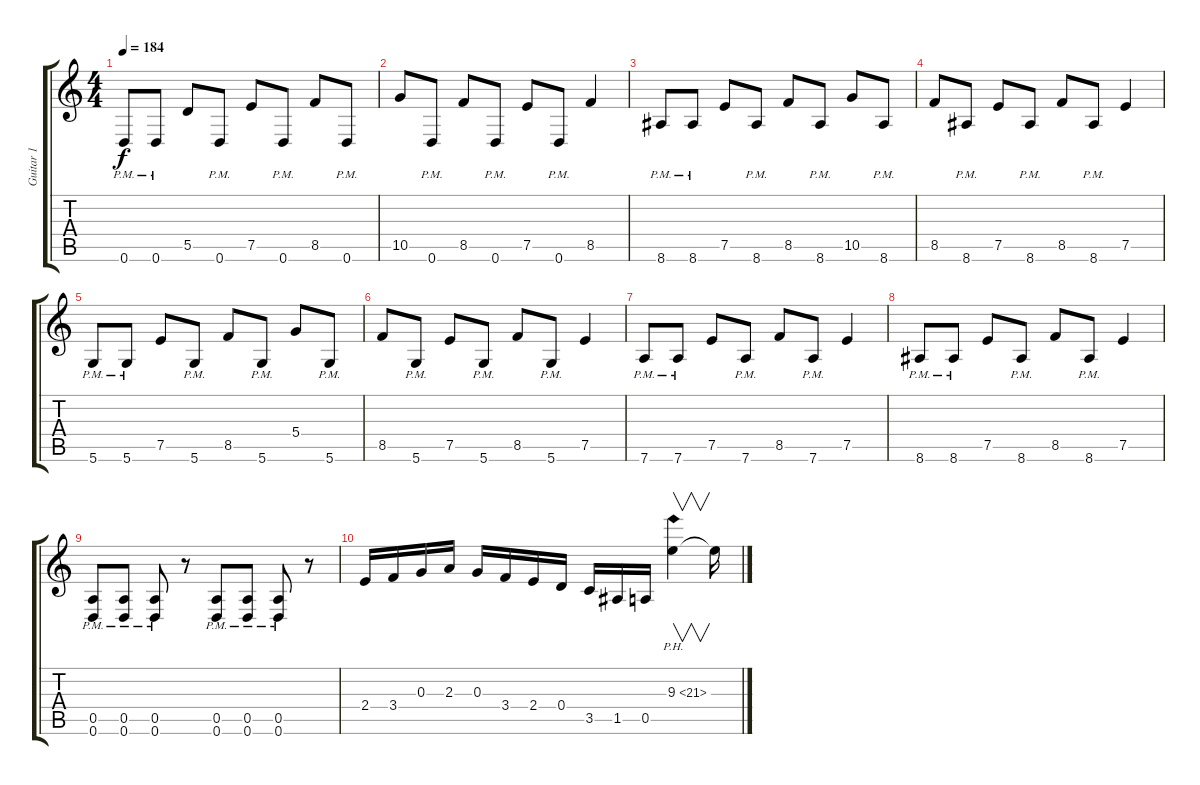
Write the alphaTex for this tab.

\track ("Guitar 1" "Guitar 1") {instrument overdrivenguitar}
\staff {score tabs}
\tuning (E4 B3 G3 D3 A2 D2) {hide}
\ts (4 4)
\tempo 184
\clef g2
\ks c
0.6{pm}.8{dy f} 0.6{pm}.8 5.5.8 0.6{pm}.8 7.5.8 0.6{pm}.8 8.5.8 0.6{pm}.8 |
10.5.8 0.6{pm}.8 8.5.8 0.6{pm}.8 7.5.8 0.6{pm}.8 8.5.4 |
8.6{pm}.8 8.6{pm}.8 7.5.8 8.6{pm}.8 8.5.8 8.6{pm}.8 10.5.8 8.6{pm}.8 |
8.5.8 8.6{pm}.8 7.5.8 8.6{pm}.8 8.5.8 8.6{pm}.8 7.5.4 |
5.6{pm}.8 5.6{pm}.8 7.5.8 5.6{pm}.8 8.5.8 5.6{pm}.8 5.4.8 5.6{pm}.8 |
8.5.8 5.6{pm}.8 7.5.8 5.6{pm}.8 8.5.8 5.6{pm}.8 7.5.4 |
7.6{pm}.8 7.6{pm}.8 7.5.8 7.6{pm}.8 8.5.8 7.6{pm}.8 7.5.4 |
8.6{pm}.8 8.6{pm}.8 7.5.8 8.6{pm}.8 8.5.8 8.6{pm}.8 7.5.4 |
(0.5{pm} 0.6{pm}).8 (0.5{pm} 0.6{pm}).8 (0.5{pm} 0.6{pm}).8 r.8 (0.5{pm} 0.6{pm}).8 (0.5{pm} 0.6{pm}).8 (0.5{pm} 0.6{pm}).8 r.8 |
2.4.16 3.4.16 0.3.16 2.3.16 0.3.16 3.4.16 2.4.16 0.4.16 3.5.16 1.5.16 0.5.16 9.3{ph 12}.4{v} 9.3{t}.16
